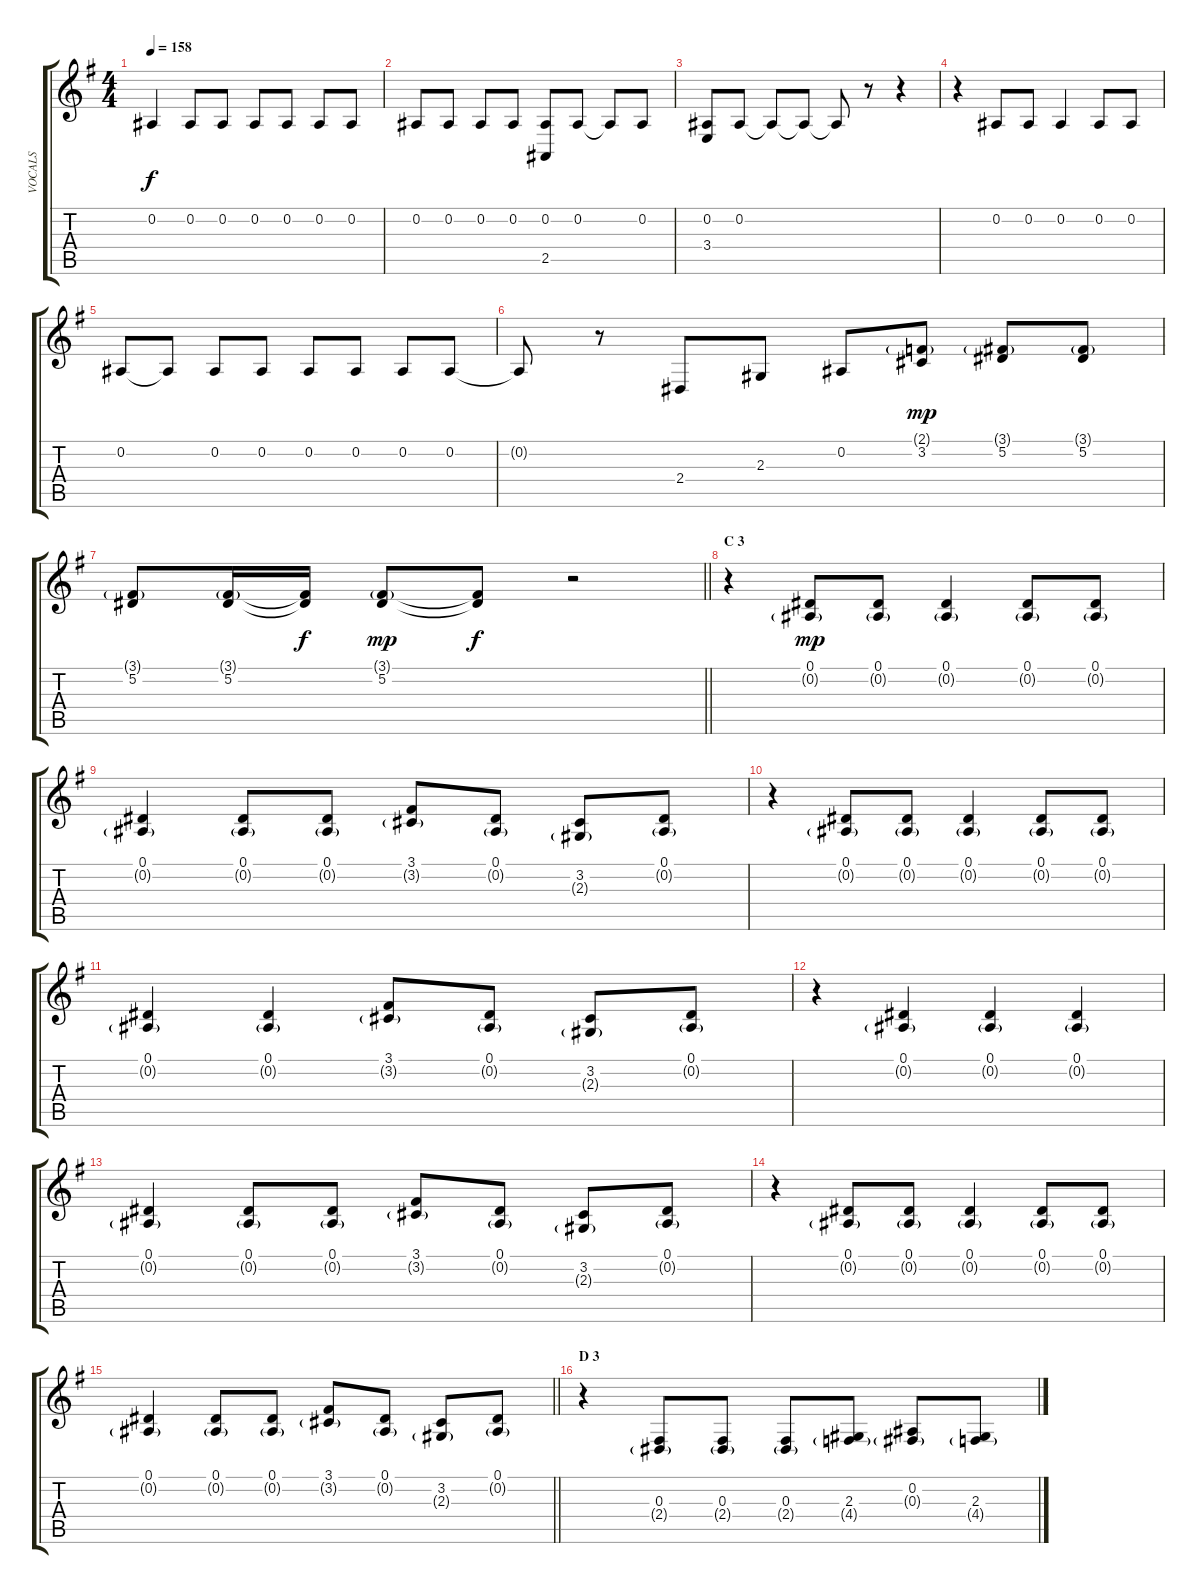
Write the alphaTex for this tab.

\track ("VOCALS" "VOCALS") {instrument oboe}
\staff {score tabs}
\tuning (Eb4 Bb3 Gb3 Db3 Ab2 Eb2) {hide}
\ts (4 4)
\tempo 158
\clef g2
\ks g
0.2.4{dy f} 0.2.8 0.2.8 0.2.8 0.2.8 0.2.8 0.2.8 |
0.2.8 0.2.8 0.2.8 0.2.8 (0.2 2.5).8 0.2.8 0.2{t}.8 0.2.8 |
(0.2 3.4).8 0.2.8 0.2{t}.8 0.2{t}.8 0.2{t}.8 r.8 r.4 |
r.4 0.2.8 0.2.8 0.2.4 0.2.8 0.2.8 |
0.2.8 0.2{t}.8 0.2.8 0.2.8 0.2.8 0.2.8 0.2.8 0.2.8 |
0.2{t}.8 r.8 2.4.8 2.3.8 0.2.8 (2.1{g} 3.2).8{dy mp} (3.1{g} 5.2).8 (3.1{g} 5.2).8 |
\barLineRight lightlight
(3.1{g} 5.2).8 (3.1{g} 5.2).16 (3.1{t} 5.2{t}).16{dy f} (3.1{g} 5.2).8{dy mp} (3.1{t} 5.2{t}).8{dy f} r.2 |
\section ("" "C 3")
r.4 (0.1 0.2{g}).8{dy mp} (0.1 0.2{g}).8 (0.1 0.2{g}).4 (0.1 0.2{g}).8 (0.1 0.2{g}).8 |
(0.1 0.2{g}).4 (0.1 0.2{g}).8 (0.1 0.2{g}).8 (3.1 3.2{g}).8 (0.1 0.2{g}).8 (3.2 2.3{g}).8 (0.1 0.2{g}).8 |
r.4 (0.1 0.2{g}).8 (0.1 0.2{g}).8 (0.1 0.2{g}).4 (0.1 0.2{g}).8 (0.1 0.2{g}).8 |
(0.1 0.2{g}).4 (0.1 0.2{g}).4 (3.1 3.2{g}).8 (0.1 0.2{g}).8 (3.2 2.3{g}).8 (0.1 0.2{g}).8 |
r.4 (0.1 0.2{g}).4 (0.1 0.2{g}).4 (0.1 0.2{g}).4 |
(0.1 0.2{g}).4 (0.1 0.2{g}).8 (0.1 0.2{g}).8 (3.1 3.2{g}).8 (0.1 0.2{g}).8 (3.2 2.3{g}).8 (0.1 0.2{g}).8 |
r.4 (0.1 0.2{g}).8 (0.1 0.2{g}).8 (0.1 0.2{g}).4 (0.1 0.2{g}).8 (0.1 0.2{g}).8 |
\barLineRight lightlight
(0.1 0.2{g}).4 (0.1 0.2{g}).8 (0.1 0.2{g}).8 (3.1 3.2{g}).8 (0.1 0.2{g}).8 (3.2 2.3{g}).8 (0.1 0.2{g}).8 |
\section ("" "D 3")
r.4 (0.3 2.4{g}).8 (0.3 2.4{g}).8 (0.3 2.4{g}).8 (2.3 4.4{g}).8 (0.2 0.3{g}).8 (2.3 4.4{g}).8
